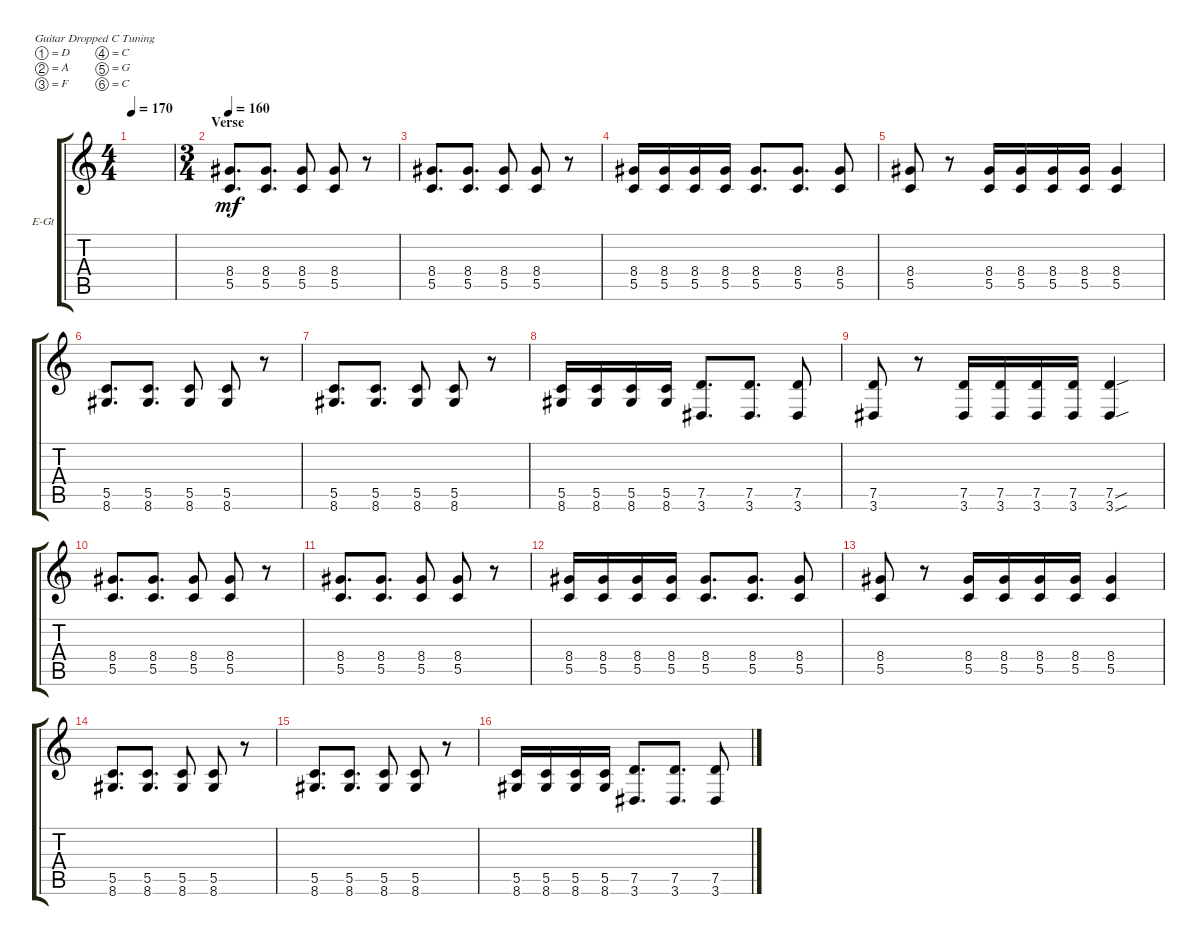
\defaultSystemsLayout 4
\bracketExtendMode groupsimilarinstruments
\firstSystemTrackNameOrientation horizontal
\otherSystemsTrackNameOrientation horizontal
\track ("Alex" "E-Gt") {instrument distortionguitar}
\staff {score tabs}
\tuning (D4 A3 F3 C3 G2 C2)
\ts (4 4)
\tempo 170
\clef g2
\ks c
|
\ts (3 4)
\section ("" "Verse")
\tempo 160
(5.5 8.4).8{d dy mf} (5.5 8.4).8{d} (5.5 8.4).8 (5.5 8.4).8 r.8 |
(5.5 8.4).8{d} (5.5 8.4).8{d} (5.5 8.4).8 (5.5 8.4).8 r.8 |
(5.5 8.4).16 (5.5 8.4).16 (5.5 8.4).16 (5.5 8.4).16 (5.5 8.4).8{d} (5.5 8.4).8{d} (5.5 8.4).8 |
(5.5 8.4).8 r.8 (5.5 8.4).16 (5.5 8.4).16 (5.5 8.4).16 (5.5 8.4).16 (5.5 8.4).4 |
(5.5 8.6).8{d} (5.5 8.6).8{d} (5.5 8.6).8 (5.5 8.6).8 r.8 |
(5.5 8.6).8{d} (5.5 8.6).8{d} (5.5 8.6).8 (5.5 8.6).8 r.8 |
(5.5 8.6).16 (8.6 5.5).16 (5.5 8.6).16 (5.5 8.6).16 (3.6 7.5).8{d} (7.5 3.6).8{d} (7.5 3.6).8 |
(7.5 3.6).8 r.8 (7.5 3.6).16 (7.5 3.6).16 (7.5 3.6).16 (7.5 3.6).16 (7.5{sou} 3.6{sou}).4 |
(5.5 8.4).8{d} (5.5 8.4).8{d} (5.5 8.4).8 (5.5 8.4).8 r.8 |
(5.5 8.4).8{d} (5.5 8.4).8{d} (5.5 8.4).8 (5.5 8.4).8 r.8 |
(5.5 8.4).16 (5.5 8.4).16 (5.5 8.4).16 (5.5 8.4).16 (5.5 8.4).8{d} (5.5 8.4).8{d} (5.5 8.4).8 |
(5.5 8.4).8 r.8 (5.5 8.4).16 (5.5 8.4).16 (5.5 8.4).16 (5.5 8.4).16 (5.5 8.4).4 |
(5.5 8.6).8{d} (5.5 8.6).8{d} (5.5 8.6).8 (5.5 8.6).8 r.8 |
(5.5 8.6).8{d} (5.5 8.6).8{d} (5.5 8.6).8 (5.5 8.6).8 r.8 |
(5.5 8.6).16 (8.6 5.5).16 (5.5 8.6).16 (5.5 8.6).16 (3.6 7.5).8{d} (7.5 3.6).8{d} (7.5 3.6).8
